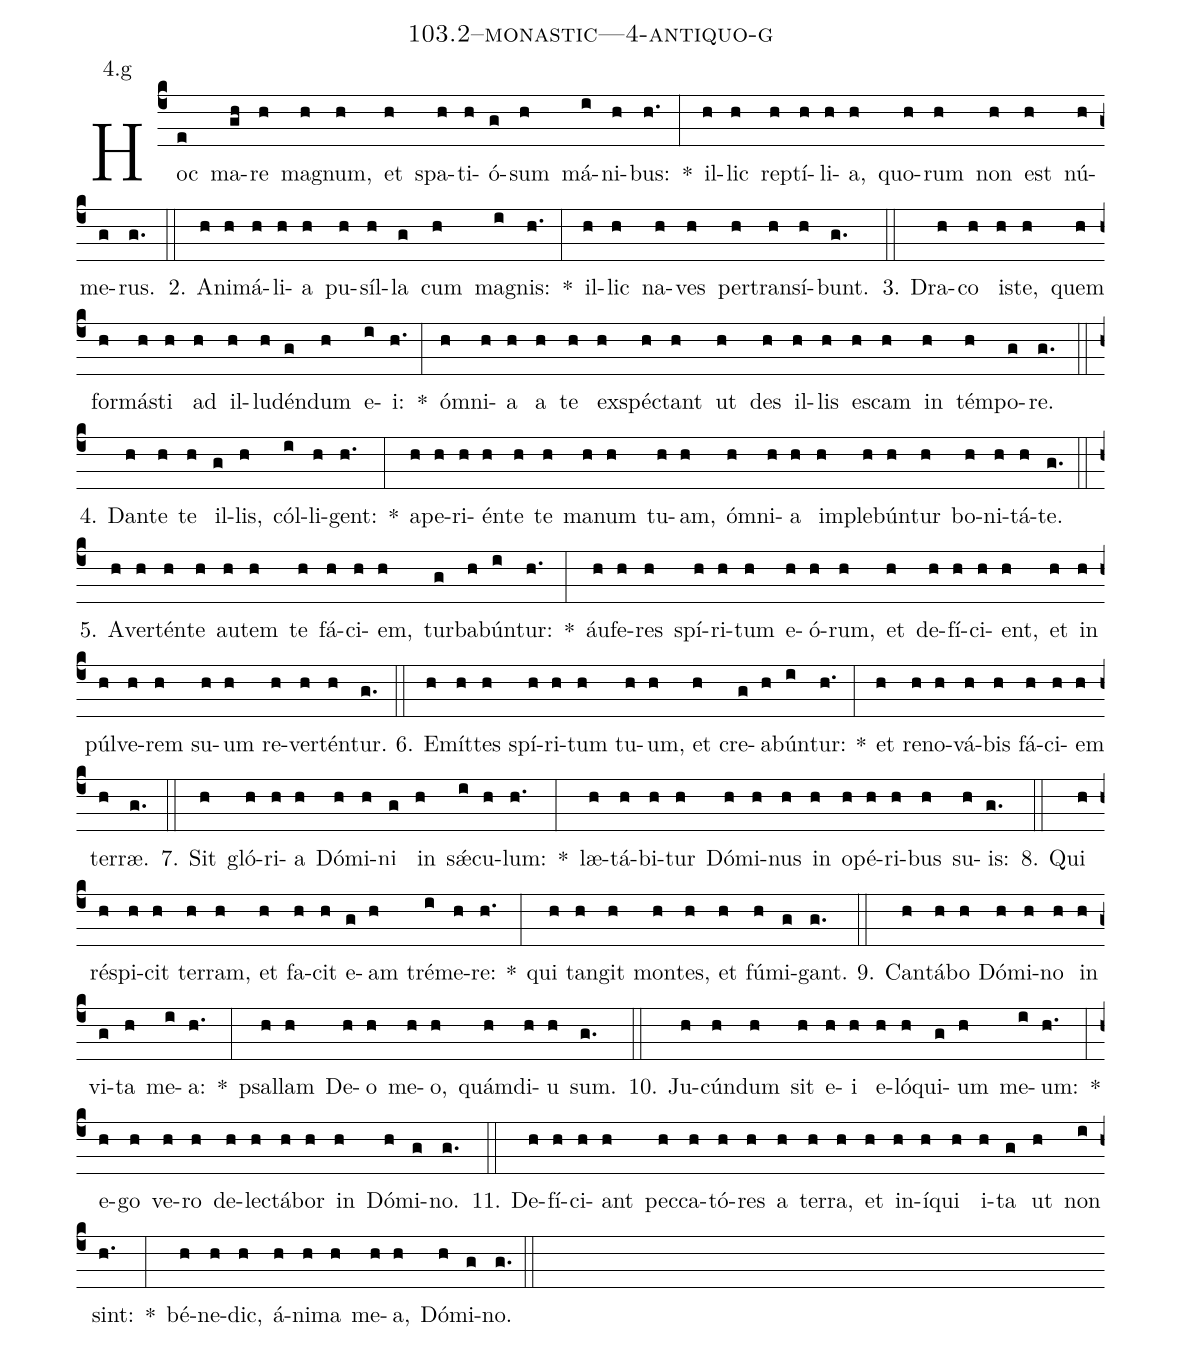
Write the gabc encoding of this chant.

name: 103.2--monastic---4-antiquo-g;
annotation: 4.g;
%%
(c4)Hoc(e) ma(gh)re(h) ma(h)gnum,(h) et(h) spa(h)ti(h)ó(g)sum(h) má(i)ni(h)bus:(h.) *(:) il(h)lic(h) rep(h)tí(h)li(h)a,(h) quo(h)rum(h) non(h) est(h) nú(h)me(g)rus.(g.) (::)
2. A(h)ni(h)má(h)li(h)a(h) pu(h)síl(h)la(g) cum(h) ma(i)gnis:(h.) *(:) il(h)lic(h) na(h)ves(h) per(h)trans(h)í(h)bunt.(g.) (::)
3. Dra(h)co(h) is(h)te,(h) quem(h) for(h)más(h)ti(h) ad(h) il(h)lu(h)dén(g)dum(h) e(i)i:(h.) *(:) óm(h)ni(h)a(h) a(h) te(h) ex(h)spéc(h)tant(h) ut(h) des(h) il(h)lis(h) es(h)cam(h) in(h) tém(h)po(g)re.(g.) (::)
4. Dan(h)te(h) te(h) il(g)lis,(h) cól(i)li(h)gent:(h.) *(:) a(h)pe(h)ri(h)én(h)te(h) te(h) ma(h)num(h) tu(h)am,(h) óm(h)ni(h)a(h) im(h)ple(h)bún(h)tur(h) bo(h)ni(h)tá(h)te.(g.) (::)
5. A(h)ver(h)tén(h)te(h) au(h)tem(h) te(h) fá(h)ci(h)em,(h) tur(g)ba(h)bún(i)tur:(h.) *(:) áu(h)fe(h)res(h) spí(h)ri(h)tum(h) e(h)ó(h)rum,(h) et(h) de(h)fí(h)ci(h)ent,(h) et(h) in(h) púl(h)ve(h)rem(h) su(h)um(h) re(h)ver(h)tén(h)tur.(g.) (::)
6. E(h)mít(h)tes(h) spí(h)ri(h)tum(h) tu(h)um,(h) et(h) cre(g)a(h)bún(i)tur:(h.) *(:) et(h) re(h)no(h)vá(h)bis(h) fá(h)ci(h)em(h) ter(h)ræ.(g.) (::)
7. Sit(h) gló(h)ri(h)a(h) Dó(h)mi(h)ni(g) in(h) sǽ(i)cu(h)lum:(h.) *(:) læ(h)tá(h)bi(h)tur(h) Dó(h)mi(h)nus(h) in(h) o(h)pé(h)ri(h)bus(h) su(h)is:(g.) (::)
8. Qui(h) ré(h)spi(h)cit(h) ter(h)ram,(h) et(h) fa(h)cit(h) e(g)am(h) tré(i)me(h)re:(h.) *(:) qui(h) tan(h)git(h) mon(h)tes,(h) et(h) fú(h)mi(g)gant.(g.) (::)
9. Can(h)tá(h)bo(h) Dó(h)mi(h)no(h) in(h) vi(g)ta(h) me(i)a:(h.) *(:) psal(h)lam(h) De(h)o(h) me(h)o,(h) quám(h)di(h)u(h) sum.(g.) (::)
10. Ju(h)cún(h)dum(h) sit(h) e(h)i(h) e(h)ló(h)qui(g)um(h) me(i)um:(h.) *(:) e(h)go(h) ve(h)ro(h) de(h)lec(h)tá(h)bor(h) in(h) Dó(h)mi(g)no.(g.) (::)
11. De(h)fí(h)ci(h)ant(h) pec(h)ca(h)tó(h)res(h) a(h) ter(h)ra,(h) et(h) in(h)í(h)qui(h) i(h)ta(g) ut(h) non(i) sint:(h.) *(:) bé(h)ne(h)dic,(h) á(h)ni(h)ma(h) me(h)a,(h) Dó(h)mi(g)no.(g.) (::)
